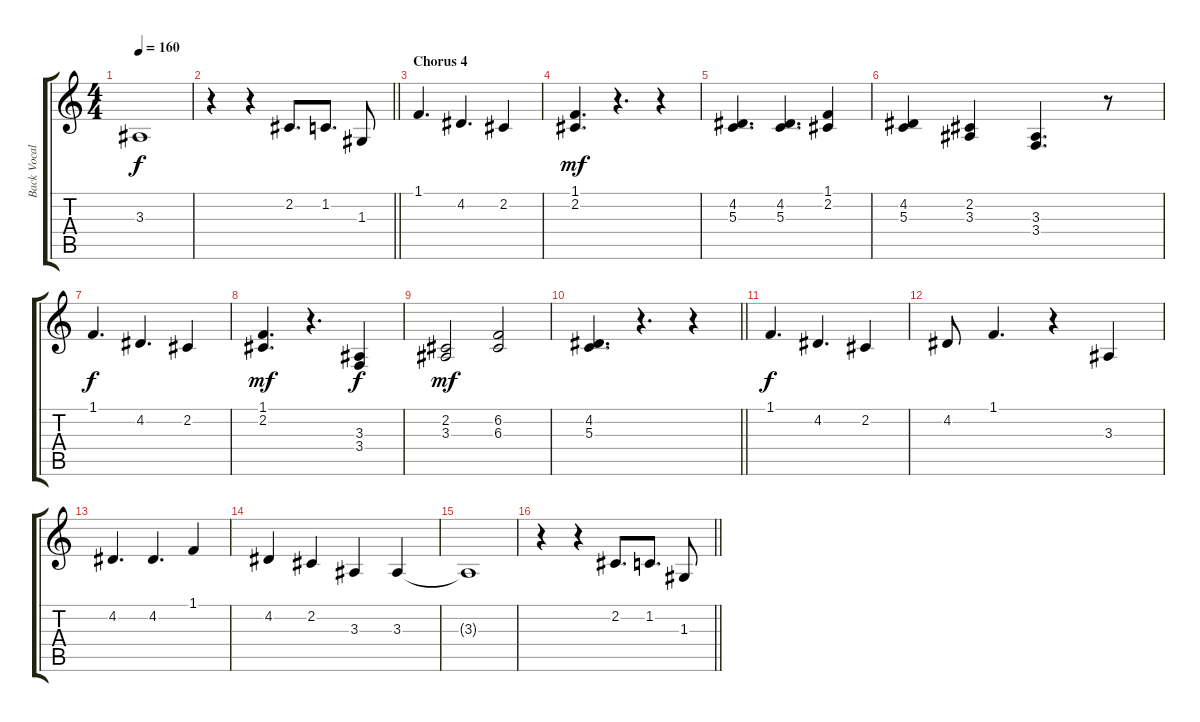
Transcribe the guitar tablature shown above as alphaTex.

\track ("Back Vocal" "Back Vocal") {instrument lead1square}
\staff {score tabs}
\tuning (E4 B3 G3 D3 A2 E2) {hide}
\ts (4 4)
\tempo 160
\clef g2
\ks c
3.3{t}.1{dy f} |
\barLineRight lightlight
r.4 r.4 2.2.8{d} 1.2.8{d} 1.3.8 |
\section ("" "Chorus 4")
1.1.4{d} 4.2.4{d} 2.2.4 |
(1.1 2.2).4{d dy mf} r.4{d} r.4 |
(4.2 5.3).4{d} (4.2 5.3).4{d} (1.1 2.2).4 |
(4.2 5.3).4 (2.2 3.3).4 (3.3 3.4).4{d} r.8 |
1.1.4{d dy f} 4.2.4{d} 2.2.4 |
(1.1 2.2).4{d dy mf} r.4{d} (3.3 3.4).4{dy f} |
(2.2 3.3).2{dy mf} (6.2 6.3).2 |
\barLineRight lightlight
(4.2 5.3).4{d} r.4{d} r.4 |
1.1.4{d dy f} 4.2.4{d} 2.2.4 |
4.2.8 1.1.4{d} r.4 3.3.4 |
4.2.4{d} 4.2.4{d} 1.1.4 |
4.2.4 2.2.4 3.3.4 3.3.4 |
3.3{t}.1 |
\barLineRight lightlight
r.4 r.4 2.2.8{d} 1.2.8{d} 1.3.8
